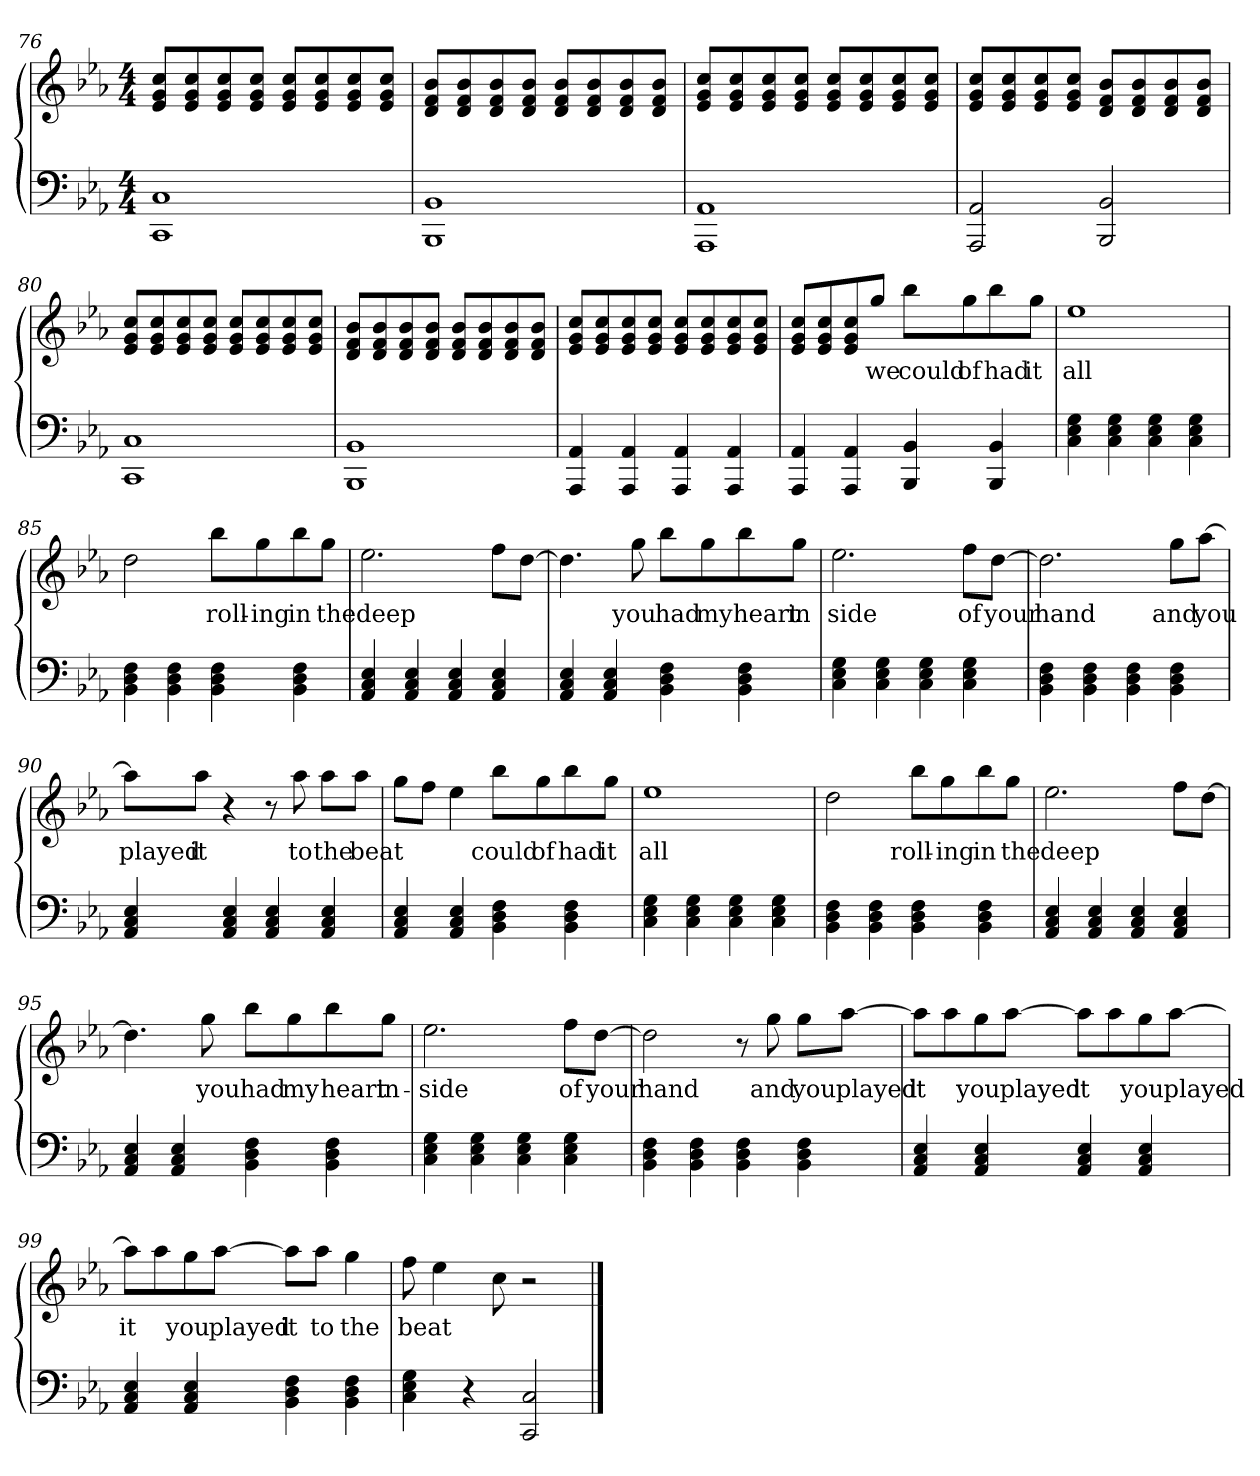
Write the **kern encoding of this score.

**kern	**kern	**text
*part1	*part1	*part1
*staff2	*staff1	*staff1
*clefF4	*clefG2	*
*k[b-e-a-]	*k[b-e-a-]	*
*M4/4	*M4/4	*
=76	=76	=76
1CC 1C	8e-/ 8g/ 8cc/L	.
.	8e-/ 8g/ 8cc/	.
.	8e-/ 8g/ 8cc/	.
.	8e-/ 8g/ 8cc/J	.
.	8e-/ 8g/ 8cc/L	.
.	8e-/ 8g/ 8cc/	.
.	8e-/ 8g/ 8cc/	.
.	8e-/ 8g/ 8cc/J	.
!!LO:LB:g=z
=77	=77	=77
1BBB- 1BB-	8d/ 8f/ 8b-/L	.
.	8d/ 8f/ 8b-/	.
.	8d/ 8f/ 8b-/	.
.	8d/ 8f/ 8b-/J	.
.	8d/ 8f/ 8b-/L	.
.	8d/ 8f/ 8b-/	.
.	8d/ 8f/ 8b-/	.
.	8d/ 8f/ 8b-/J	.
=78	=78	=78
1AAA- 1AA-	8e-/ 8g/ 8cc/L	.
.	8e-/ 8g/ 8cc/	.
.	8e-/ 8g/ 8cc/	.
.	8e-/ 8g/ 8cc/J	.
.	8e-/ 8g/ 8cc/L	.
.	8e-/ 8g/ 8cc/	.
.	8e-/ 8g/ 8cc/	.
.	8e-/ 8g/ 8cc/J	.
=79	=79	=79
2AAA-/ 2AA-/	8e-/ 8g/ 8cc/L	.
.	8e-/ 8g/ 8cc/	.
.	8e-/ 8g/ 8cc/	.
.	8e-/ 8g/ 8cc/J	.
2BBB-/ 2BB-/	8d/ 8f/ 8b-/L	.
.	8d/ 8f/ 8b-/	.
.	8d/ 8f/ 8b-/	.
.	8d/ 8f/ 8b-/J	.
=80	=80	=80
1CC 1C	8e-/ 8g/ 8cc/L	.
.	8e-/ 8g/ 8cc/	.
.	8e-/ 8g/ 8cc/	.
.	8e-/ 8g/ 8cc/J	.
.	8e-/ 8g/ 8cc/L	.
.	8e-/ 8g/ 8cc/	.
.	8e-/ 8g/ 8cc/	.
.	8e-/ 8g/ 8cc/J	.
!!LO:LB:g=z
=81	=81	=81
1BBB- 1BB-	8d/ 8f/ 8b-/L	.
.	8d/ 8f/ 8b-/	.
.	8d/ 8f/ 8b-/	.
.	8d/ 8f/ 8b-/J	.
.	8d/ 8f/ 8b-/L	.
.	8d/ 8f/ 8b-/	.
.	8d/ 8f/ 8b-/	.
.	8d/ 8f/ 8b-/J	.
=82	=82	=82
4AAA-/ 4AA-/	8e-/ 8g/ 8cc/L	.
.	8e-/ 8g/ 8cc/	.
4AAA-/ 4AA-/	8e-/ 8g/ 8cc/	.
.	8e-/ 8g/ 8cc/J	.
4AAA-/ 4AA-/	8e-/ 8g/ 8cc/L	.
.	8e-/ 8g/ 8cc/	.
4AAA-/ 4AA-/	8e-/ 8g/ 8cc/	.
.	8e-/ 8g/ 8cc/J	.
=83	=83	=83
4AAA-/ 4AA-/	8e-/ 8g/ 8cc/L	.
.	8e-/ 8g/ 8cc/	.
4AAA-/ 4AA-/	8e-/ 8g/ 8cc/	.
.	8gg/J	we
4BBB-/ 4BB-/	8bb-\L	could
.	8gg\	of
4BBB-/ 4BB-/	8bb-\	had
.	8gg\J	it
=84	=84	=84
4C\ 4E-\ 4G\	1ee-	all
4C\ 4E-\ 4G\	.	.
4C\ 4E-\ 4G\	.	.
4C\ 4E-\ 4G\	.	.
!!LO:LB:g=z
=85	=85	=85
4BB-\ 4D\ 4F\	2dd\	.
4BB-\ 4D\ 4F\	.	.
4BB-\ 4D\ 4F\	8bb-\L	roll-
.	8gg\	-ing
4BB-\ 4D\ 4F\	8bb-\	in
.	8gg\J	the
=86	=86	=86
4AA-/ 4C/ 4E-/	2.ee-\	deep
4AA-/ 4C/ 4E-/	.	.
4AA-/ 4C/ 4E-/	.	.
4AA-/ 4C/ 4E-/	8ff\L	.
.	[8dd\J	.
=87	=87	=87
4AA-/ 4C/ 4E-/	4.dd\]	.
4AA-/ 4C/ 4E-/	.	.
.	8gg\	you
4BB-\ 4D\ 4F\	8bb-\L	had
.	8gg\	my
4BB-\ 4D\ 4F\	8bb-\	heart
.	8gg\J	in
=88	=88	=88
4C\ 4E-\ 4G\	2.ee-\	side
4C\ 4E-\ 4G\	.	.
4C\ 4E-\ 4G\	.	.
4C\ 4E-\ 4G\	8ff\L	of
.	[8dd\J	your
=89	=89	=89
4BB-\ 4D\ 4F\	2.dd\]	hand
4BB-\ 4D\ 4F\	.	.
4BB-\ 4D\ 4F\	.	.
4BB-\ 4D\ 4F\	8gg\L	and
.	[8aa-\J	you
!!LO:PB:g=z
=90	=90	=90
4AA-/ 4C/ 4E-/	8aa-\L]	played
.	8aa-\J	it
4AA-/ 4C/ 4E-/	4r	.
4AA-/ 4C/ 4E-/	8r	.
.	8aa-\	to
4AA-/ 4C/ 4E-/	8aa-\L	the
.	8aa-\J	beat
=91	=91	=91
4AA-/ 4C/ 4E-/	8gg\L	.
.	8ff\J	.
4AA-/ 4C/ 4E-/	4ee-\	.
4BB-\ 4D\ 4F\	8bb-\L	could
.	8gg\	of
4BB-\ 4D\ 4F\	8bb-\	had
.	8gg\J	it
=92	=92	=92
4C\ 4E-\ 4G\	1ee-	all
4C\ 4E-\ 4G\	.	.
4C\ 4E-\ 4G\	.	.
4C\ 4E-\ 4G\	.	.
=93	=93	=93
4BB-\ 4D\ 4F\	2dd\	.
4BB-\ 4D\ 4F\	.	.
4BB-\ 4D\ 4F\	8bb-\L	roll-
.	8gg\	-ing
4BB-\ 4D\ 4F\	8bb-\	in
.	8gg\J	the
!!LO:LB:g=z
=94	=94	=94
4AA-/ 4C/ 4E-/	2.ee-\	deep
4AA-/ 4C/ 4E-/	.	.
4AA-/ 4C/ 4E-/	.	.
4AA-/ 4C/ 4E-/	8ff\L	.
.	[8dd\J	.
=95	=95	=95
4AA-/ 4C/ 4E-/	4.dd\]	.
4AA-/ 4C/ 4E-/	.	.
.	8gg\	you
4BB-\ 4D\ 4F\	8bb-\L	had
.	8gg\	my
4BB-\ 4D\ 4F\	8bb-\	heart
.	8gg\J	in-
=96	=96	=96
4C\ 4E-\ 4G\	2.ee-\	-side
4C\ 4E-\ 4G\	.	.
4C\ 4E-\ 4G\	.	.
4C\ 4E-\ 4G\	8ff\L	of
.	[8dd\J	your
=97	=97	=97
4BB-\ 4D\ 4F\	2dd\]	hand
4BB-\ 4D\ 4F\	.	.
4BB-\ 4D\ 4F\	8r	.
.	8gg\	and
4BB-\ 4D\ 4F\	8gg\L	you
.	[8aa-\J	played
!!LO:LB:g=z
=98	=98	=98
4AA-/ 4C/ 4E-/	8aa-\L]	it
.	8aa-\	.
4AA-/ 4C/ 4E-/	8gg\	you
.	[8aa-\J	played
4AA-/ 4C/ 4E-/	8aa-\L]	it
.	8aa-\	.
4AA-/ 4C/ 4E-/	8gg\	you
.	[8aa-\J	played
=99	=99	=99
4AA-/ 4C/ 4E-/	8aa-\L]	it
.	8aa-\	.
4AA-/ 4C/ 4E-/	8gg\	you
.	[8aa-\J	played
4BB-\ 4D\ 4F\	8aa-\L]	it
.	8aa-\J	to
4BB-\ 4D\ 4F\	4gg\	the
=100	=100	=100
4C\ 4E-\ 4G\	8ff\	beat
.	4ee-\	.
4r	.	.
.	8cc\	.
2CC/ 2C/	2r	.
==	==	==
*-	*-	*-
